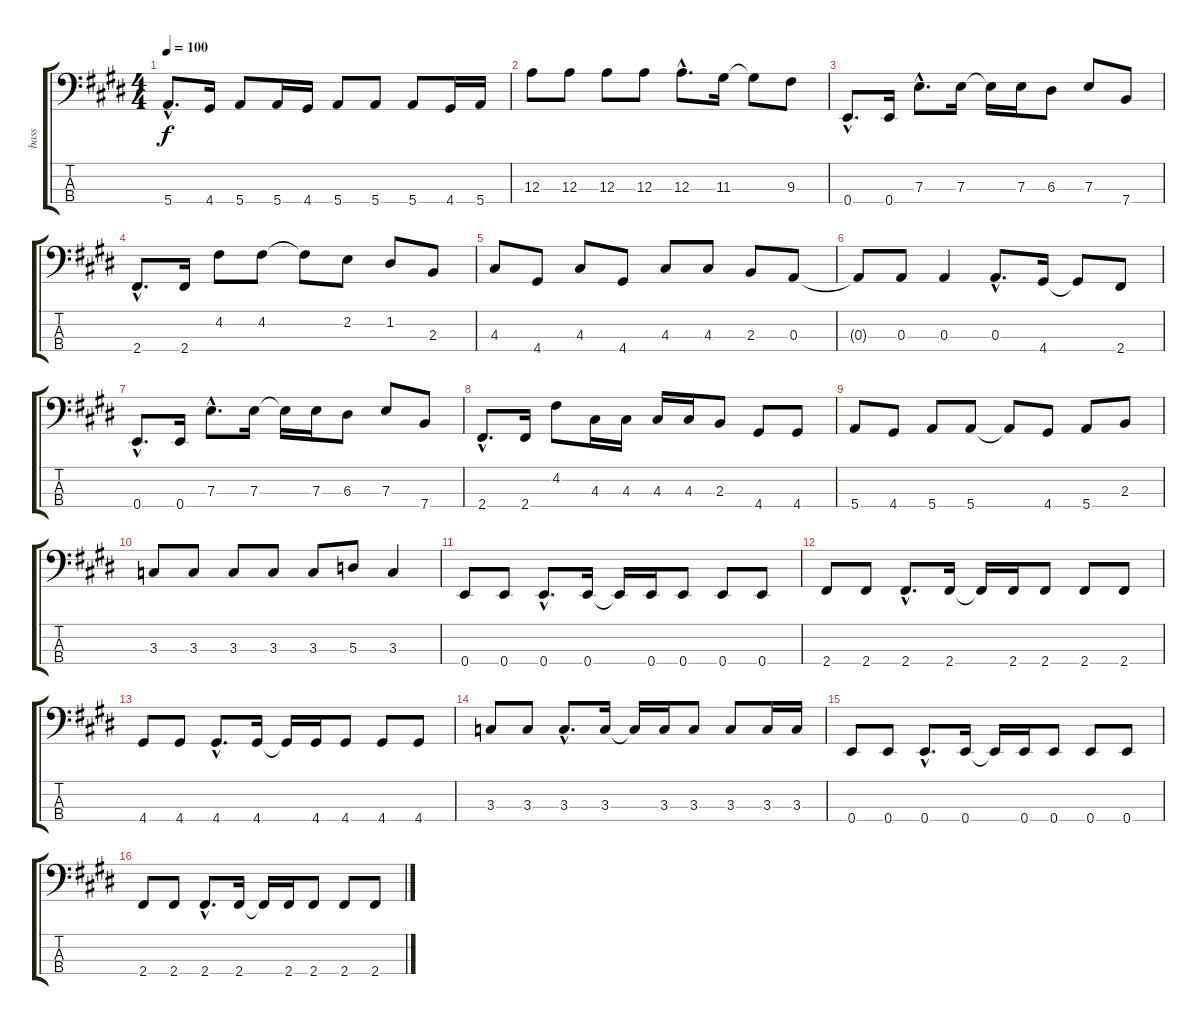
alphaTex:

\track ("bass" "bass") {instrument slapbass2}
\staff {score tabs}
\tuning (G2 D2 A1 E1) {hide}
\ts (4 4)
\tempo 100
\clef f4
\ks e
5.4{hac}.8{d dy f} 4.4.16 5.4.8 5.4.16 4.4.16 5.4.8 5.4.8 5.4.8 4.4.16 5.4.16 |
12.3.8 12.3.8 12.3.8 12.3.8 12.3{hac}.8{d} 11.3.16 11.3{t}.8 9.3.8 |
0.4{hac}.8{d} 0.4.16 7.3{hac}.8{d} 7.3.16 7.3{t}.16 7.3.16 6.3.8 7.3.8 7.4.8 |
2.4{hac}.8{d} 2.4.16 4.2.8 4.2.8 4.2{t}.8 2.2.8 1.2.8 2.3.8 |
4.3.8 4.4.8 4.3.8 4.4.8 4.3.8 4.3.8 2.3.8 0.3.8 |
0.3{t}.8 0.3.8 0.3.4 0.3{hac}.8{d} 4.4.16 4.4{t}.8 2.4.8 |
0.4{hac}.8{d} 0.4.16 7.3{hac}.8{d} 7.3.16 7.3{t}.16 7.3.16 6.3.8 7.3.8 7.4.8 |
2.4{hac}.8{d} 2.4.16 4.2.8 4.3.16 4.3.16 4.3.16 4.3.16 2.3.8 4.4.8 4.4.8 |
5.4.8 4.4.8 5.4.8 5.4.8 5.4{t}.8 4.4.8 5.4.8 2.3.8 |
3.3.8 3.3.8 3.3.8 3.3.8 3.3.8 5.3.8 3.3.4 |
0.4.8 0.4.8 0.4{hac}.8{d} 0.4.16 0.4{t}.16 0.4.16 0.4.8 0.4.8 0.4.8 |
2.4.8 2.4.8 2.4{hac}.8{d} 2.4.16 2.4{t}.16 2.4.16 2.4.8 2.4.8 2.4.8 |
4.4.8 4.4.8 4.4{hac}.8{d} 4.4.16 4.4{t}.16 4.4.16 4.4.8 4.4.8 4.4.8 |
3.3.8 3.3.8 3.3{hac}.8{d} 3.3.16 3.3{t}.16 3.3.16 3.3.8 3.3.8 3.3.16 3.3.16 |
0.4.8 0.4.8 0.4{hac}.8{d} 0.4.16 0.4{t}.16 0.4.16 0.4.8 0.4.8 0.4.8 |
2.4.8 2.4.8 2.4{hac}.8{d} 2.4.16 2.4{t}.16 2.4.16 2.4.8 2.4.8 2.4.8
